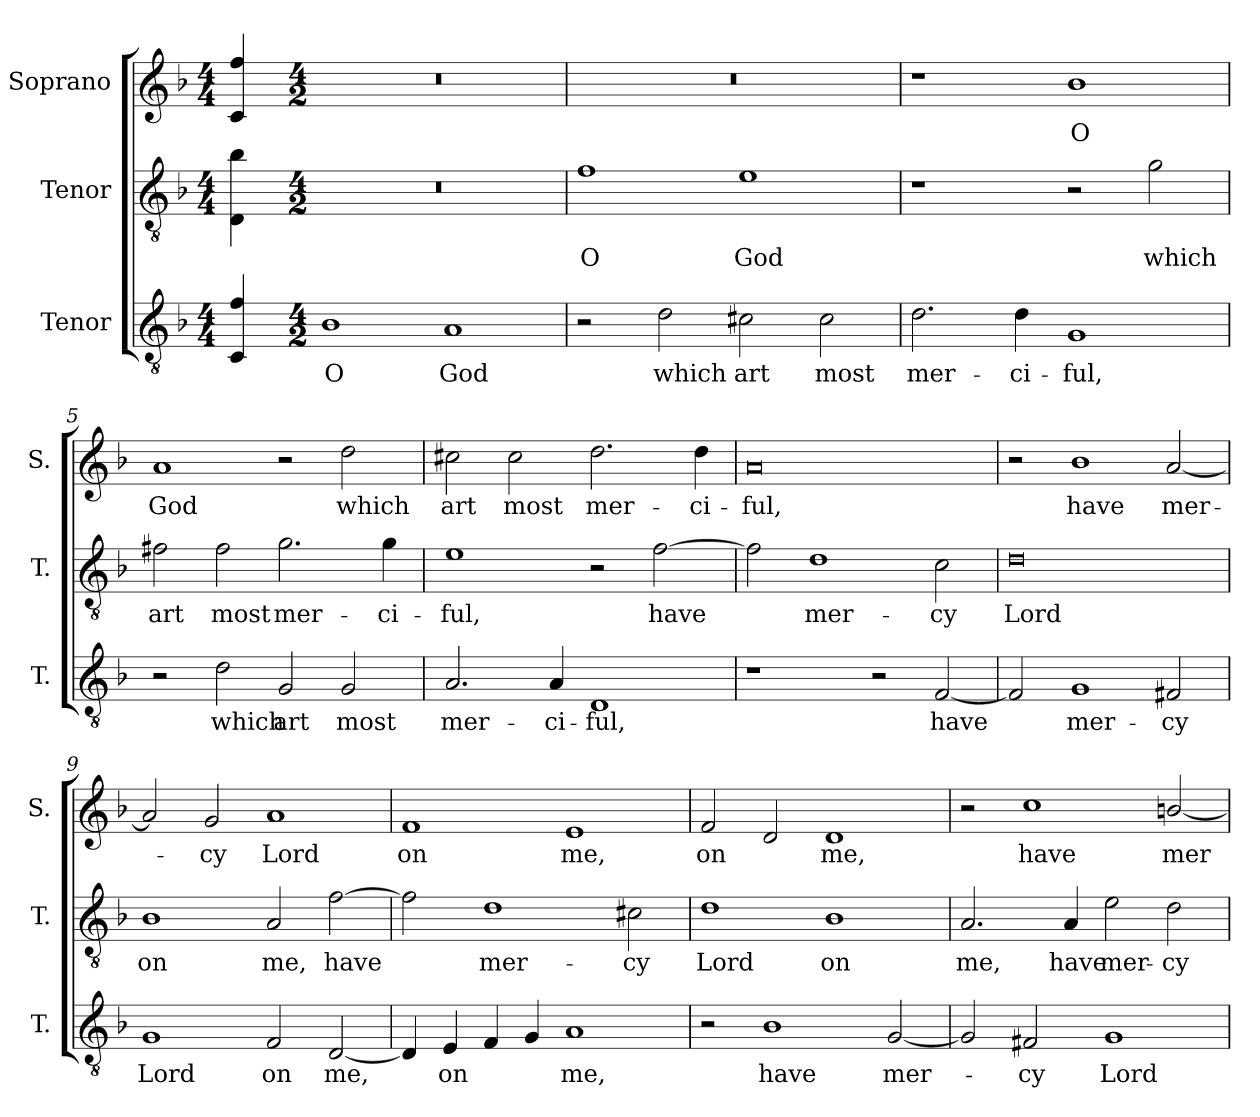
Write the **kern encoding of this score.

**kern	**text	**kern	**text	**kern	**text
*part3	*part3	*part2	*part2	*part1	*part1
*staff3	*staff3	*staff2	*staff2	*staff1	*staff1
*I"Tenor	*	*I"Tenor	*	*I"Soprano	*
*I'T.	*	*I'T.	*	*I'S.	*
*clefGv2	*	*clefGv2	*	*clefG2	*
*ITrd7c12	*	*ITrd7c12	*	*	*
*k[b-]	*	*k[b-]	*	*k[b-]	*
*F:	*	*F:	*	*F:	*
*M4/4	*	*M4/4	*	*M4/4	*
=1	=1	=1	=1	=1	=1
4CC/ 4F/	.	4DD\ 4B-\	.	4c/ 4ff/	.
=2-	=2-	=2-	=2-	=2-	=2-
*M4/2	*	*M4/2	*	*M4/2	*
!	!LO:LY:b	!	!	!	!
1BB-	O	0r	.	0r	.
!	!LO:LY:b	!	!	!	!
1AA	God	.	.	.	.
=3	=3	=3	=3	=3	=3
!	!	!	!LO:LY:b	!	!
2r	.	1F	O	0r	.
!	!LO:LY:b	!	!	!	!
2D\	which	.	.	.	.
!	!LO:LY:b	!	!LO:LY:b	!	!
2C#X\	art	1E	God	.	.
!	!LO:LY:b	!	!	!	!
2C#\	most	.	.	.	.
=4	=4	=4	=4	=4	=4
!	!LO:LY:b	!	!	!	!
2.D\	mer-	1r	.	1r	.
!	!LO:LY:b	!	!	!	!
4D\	-ci-	.	.	.	.
!	!LO:LY:b	!	!	!	!LO:LY:b
1GG	-ful,	2r	.	1b-	O
!	!	!	!LO:LY:b	!	!
.	.	2G\	which	.	.
=5	=5	=5	=5	=5	=5
!	!	!	!LO:LY:b	!	!LO:LY:b
2r	.	2F#X\	art	1a	God
!	!LO:LY:b	!	!LO:LY:b	!	!
2D\	which	2F#\	most	.	.
!	!LO:LY:b	!	!LO:LY:b	!	!
2GG/	art	2.G\	mer-	2r	.
!	!LO:LY:b	!	!	!	!LO:LY:b
2GG/	most	.	.	2dd\	which
!	!	!	!LO:LY:b	!	!
.	.	4G\	-ci-	.	.
!!LO:LB:g=z
=6	=6	=6	=6	=6	=6
!	!LO:LY:b	!	!LO:LY:b	!	!LO:LY:b
2.AA/	mer-	1E	-ful,	2cc#X\	art
!	!	!	!	!	!LO:LY:b
.	.	.	.	2cc#\	most
!	!LO:LY:b	!	!	!	!
4AA/	-ci-	.	.	.	.
!	!LO:LY:b	!	!	!	!LO:LY:b
1DD	-ful,	2r	.	2.dd\	mer-
!	!	!	!LO:LY:b	!	!
.	.	[2F\	have	.	.
!	!	!	!	!	!LO:LY:b
.	.	.	.	4dd\	-ci-
=7	=7	=7	=7	=7	=7
!	!	!	!	!	!LO:LY:b
1r	.	2F\]	.	0a	-ful,
!	!	!	!LO:LY:b	!	!
.	.	1D	mer-	.	.
2r	.	.	.	.	.
!	!LO:LY:b	!	!LO:LY:b	!	!
[2FF/	have	2C\	-cy	.	.
=8	=8	=8	=8	=8	=8
!	!	!	!LO:LY:b	!	!
2FF/]	.	0D	Lord	2r	.
!	!LO:LY:b	!	!	!	!LO:LY:b
1GG	mer-	.	.	1b-	have
!	!LO:LY:b	!	!	!	!LO:LY:b
2FF#X/	-cy	.	.	[2a/	mer-
=9	=9	=9	=9	=9	=9
!	!LO:LY:b	!	!LO:LY:b	!	!
1GG	Lord	1BB-	on	2a/]	.
!	!	!	!	!	!LO:LY:b
.	.	.	.	2g/	-cy
!	!LO:LY:b	!	!LO:LY:b	!	!LO:LY:b
2FF/	on	2AA/	me,	1a	Lord
!	!LO:LY:b	!	!LO:LY:b	!	!
[2DD/	me,	[2F\	have	.	.
=10	=10	=10	=10	=10	=10
!	!	!	!	!	!LO:LY:b
4DD/]	.	2F\]	.	1f	on
!	!LO:LY:b	!	!	!	!
4EE/	on	.	.	.	.
!	!	!	!LO:LY:b	!	!
4FF/	.	1D	mer-	.	.
4GG/	.	.	.	.	.
!	!LO:LY:b	!	!	!	!LO:LY:b
1AA	me,	.	.	1e	me,
!	!	!	!LO:LY:b	!	!
.	.	2C#X\	-cy	.	.
!!LO:LB:g=z
=11	=11	=11	=11	=11	=11
!	!	!	!LO:LY:b	!	!LO:LY:b
2r	.	1D	Lord	2f/	on
!	!LO:LY:b	!	!	!	!
1BB-	have	.	.	2d/	.
!	!	!	!LO:LY:b	!	!LO:LY:b
.	.	1BB-	on	1d	me,
!	!LO:LY:b	!	!	!	!
[2GG/	mer-	.	.	.	.
=12	=12	=12	=12	=12	=12
!	!	!	!LO:LY:b	!	!
2GG/]	.	2.AA/	me,	2r	.
!	!LO:LY:b	!	!	!	!LO:LY:b
2FF#X/	-cy	.	.	1cc	have
!	!	!	!LO:LY:b	!	!
.	.	4AA/	have	.	.
!	!LO:LY:b	!	!LO:LY:b	!	!
1GG	Lord	2E\	mer-	.	.
!	!	!	!LO:LY:b	!	!LO:LY:b
.	.	2D\	-cy	[2bn/	mer-
=	=	=	=	=	=
*-	*-	*-	*-	*-	*-
